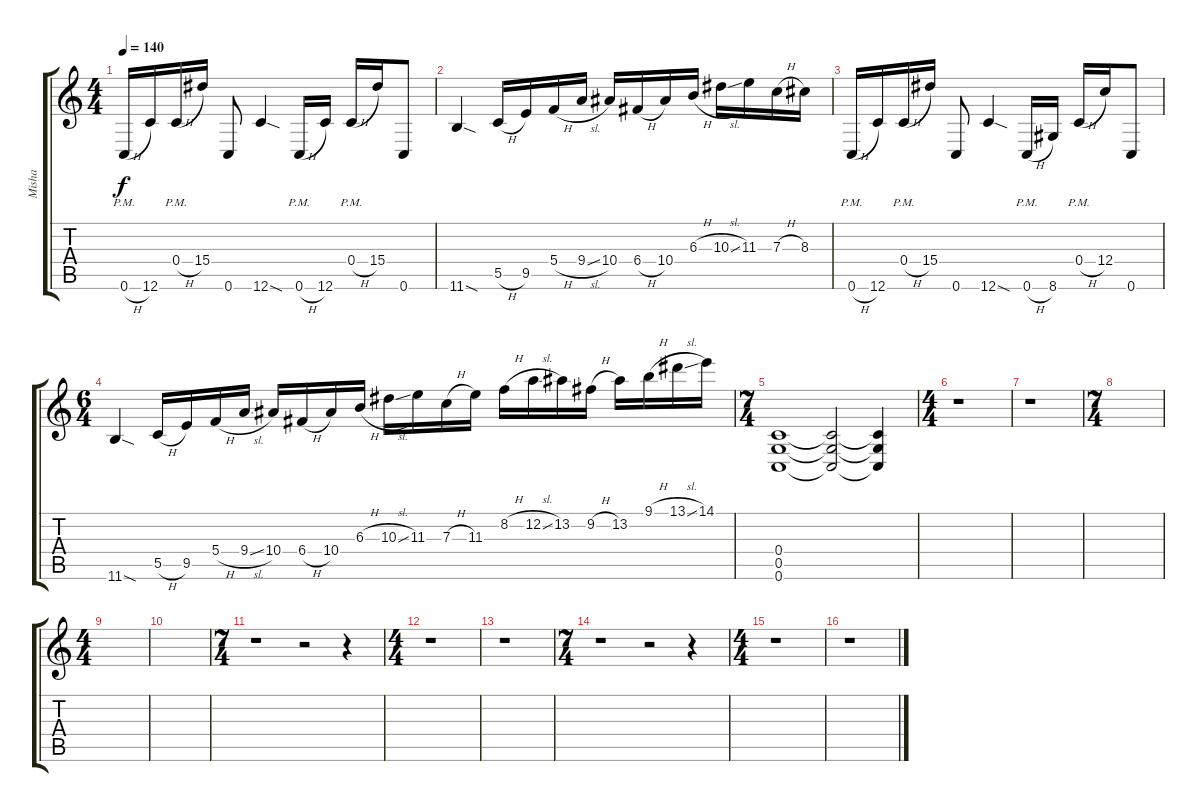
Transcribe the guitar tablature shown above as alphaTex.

\track ("Misha" "Misha") {instrument distortionguitar}
\staff {score tabs}
\tuning (D4 A3 F3 C3 G2 C2) {hide}
\ts (4 4)
\tempo 140
\clef g2
\ks c
0.6{h pm}.16{dy f} 12.6.16 0.4{h pm}.16 15.4.16 0.6.8 12.6{sod}.4 0.6{h pm}.16 12.6.16 0.4{h pm}.16 15.4.16 0.6.8 |
11.6{sod}.4 5.5{h}.16 9.5.16 5.4{h}.16 9.4{sl}.16 10.4.16 6.4{h}.16 10.4.16 6.3{h}.16 10.3{sl}.16 11.3.16 7.3{h}.16 8.3.16 |
0.6{h pm}.16 12.6.16 0.4{h pm}.16 15.4.16 0.6.8 12.6{sod}.4 0.6{h pm}.16 8.6.16 0.4{h pm}.16 12.4.16 0.6.8 |
\ts (6 4)
11.6{sod}.4 5.5{h}.16 9.5.16 5.4{h}.16 9.4{sl}.16 10.4.16 6.4{h}.16 10.4.16 6.3{h}.16 10.3{sl}.16 11.3.16 7.3{h}.16 11.3.16 8.2{h}.16 12.2{sl}.16 13.2.16 9.2{h}.16 13.2.16 9.1{h}.16 13.1{sl}.16 14.1.16 |
\ts (7 4)
(0.4 0.5 0.6).1 (0.4{t} 0.5{t} 0.6{t}).2 (0.4{t} 0.5{t} 0.6{t}).4 |
\ts (4 4)
r.1 |
r.1 |
\ts (7 4)
|
\ts (4 4)
|
|
\ts (7 4)
r.1 r.2 r.4 |
\ts (4 4)
r.1 |
r.1 |
\ts (7 4)
r.1 r.2 r.4 |
\ts (4 4)
r.1 |
r.1
